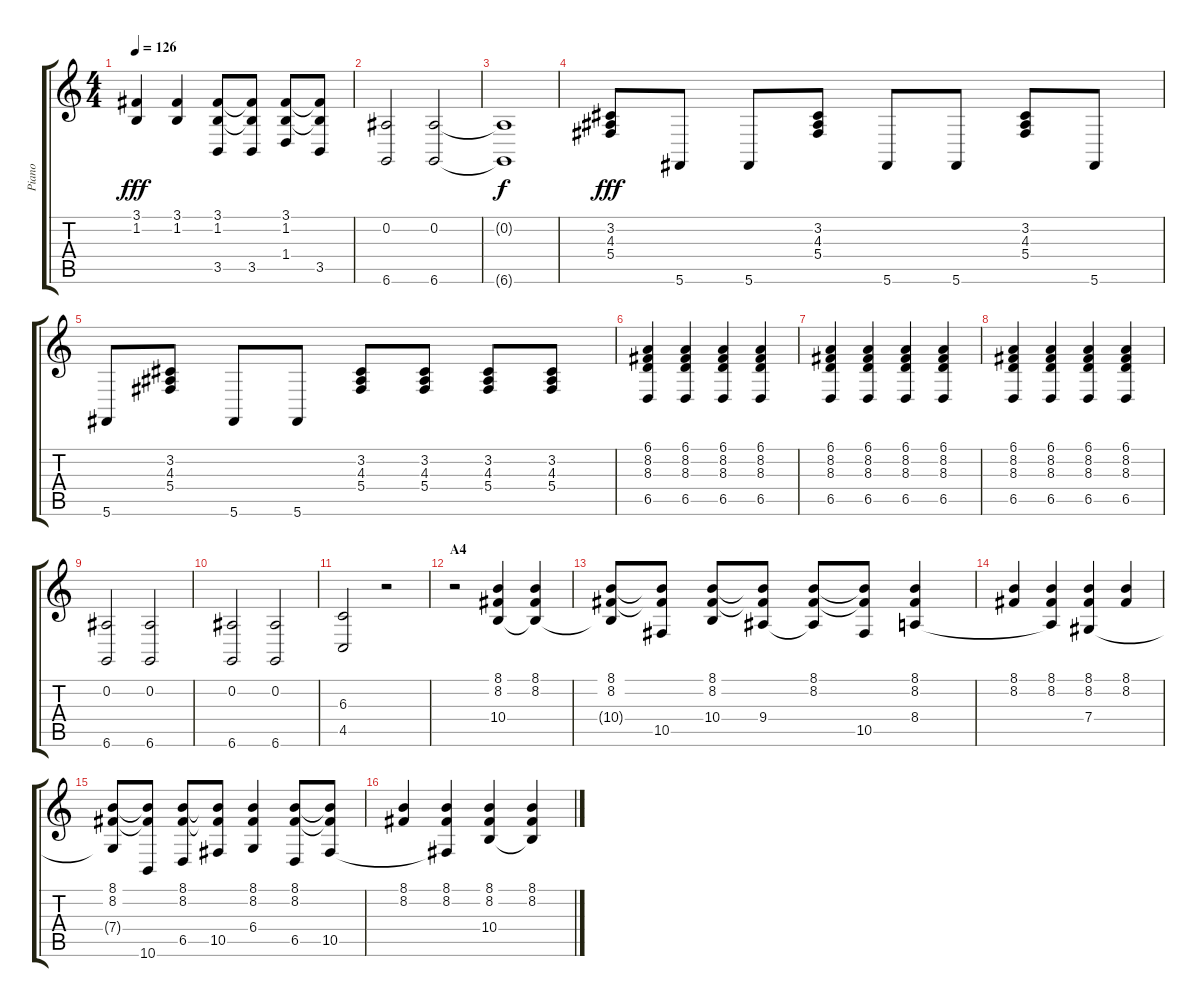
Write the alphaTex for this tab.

\track ("Piano" "Piano") {instrument acousticgrandpiano}
\staff {score tabs}
\tuning (Eb4 Bb3 Gb3 Db3 Ab2 Db2) {hide}
\ts (4 4)
\tempo 126
\clef g2
\ks c
(3.1 1.2).4{dy fff} (3.1 1.2).4 (3.1 1.2 3.5{t}).8 (3.1{t} 1.2{t} 3.5).8 (3.1 1.2 1.4).8 (3.1{t} 1.2{t} 3.5).8 |
(0.2 6.6).2 (0.2 6.6).2 |
(0.2{t} 6.6{t}).1{dy f} |
(3.2 4.3 5.4).8{dy fff} 5.6.8 5.6.8 (3.2 4.3 5.4).8 5.6.8 5.6.8 (3.2 4.3 5.4).8 5.6.8 |
5.6.8 (3.2 4.3 5.4).8 5.6.8 5.6.8 (3.2 4.3 5.4).8 (3.2 4.3 5.4).8 (3.2 4.3 5.4).8 (3.2 4.3 5.4).8 |
(6.1 8.2 8.3 6.5).4 (6.1 8.2 8.3 6.5).4 (6.1 8.2 8.3 6.5).4 (6.1 8.2 8.3 6.5).4 |
(6.1 8.2 8.3 6.5).4 (6.1 8.2 8.3 6.5).4 (6.1 8.2 8.3 6.5).4 (6.1 8.2 8.3 6.5).4 |
(6.1 8.2 8.3 6.5).4 (6.1 8.2 8.3 6.5).4 (6.1 8.2 8.3 6.5).4 (6.1 8.2 8.3 6.5).4 |
(0.2 6.6).2 (0.2 6.6).2 |
(0.2 6.6).2 (0.2 6.6).2 |
(6.3 4.5).2 r.2 |
\section ("" "A4")
r.2 (8.1 8.2 10.4).4 (8.1 8.2 10.4{t}).4 |
(8.1 8.2 10.4{t}).8 (8.1{t} 8.2{t} 10.5).8 (8.1 8.2 10.4).8 (8.1{t} 8.2{t} 9.4).8 (8.1 8.2 9.4{t}).8 (8.1{t} 8.2{t} 10.5).8 (8.1 8.2 8.4).4 |
(8.1 8.2).4 (8.1 8.2 8.4{t}).4 (8.1 8.2 7.4).4 (8.1 8.2).4 |
(8.1 8.2 7.4{t}).8 (8.1{t} 8.2{t} 10.6).8 (8.1 8.2 6.5).8 (8.1{t} 8.2{t} 10.5).8 (8.1 8.2 6.4).4 (8.1 8.2 6.5).8 (8.1{t} 8.2{t} 10.5).8 |
(8.1 8.2).4 (8.1 8.2 10.5{t}).4 (8.1 8.2 10.4).4 (8.1 8.2 10.4{t}).4
